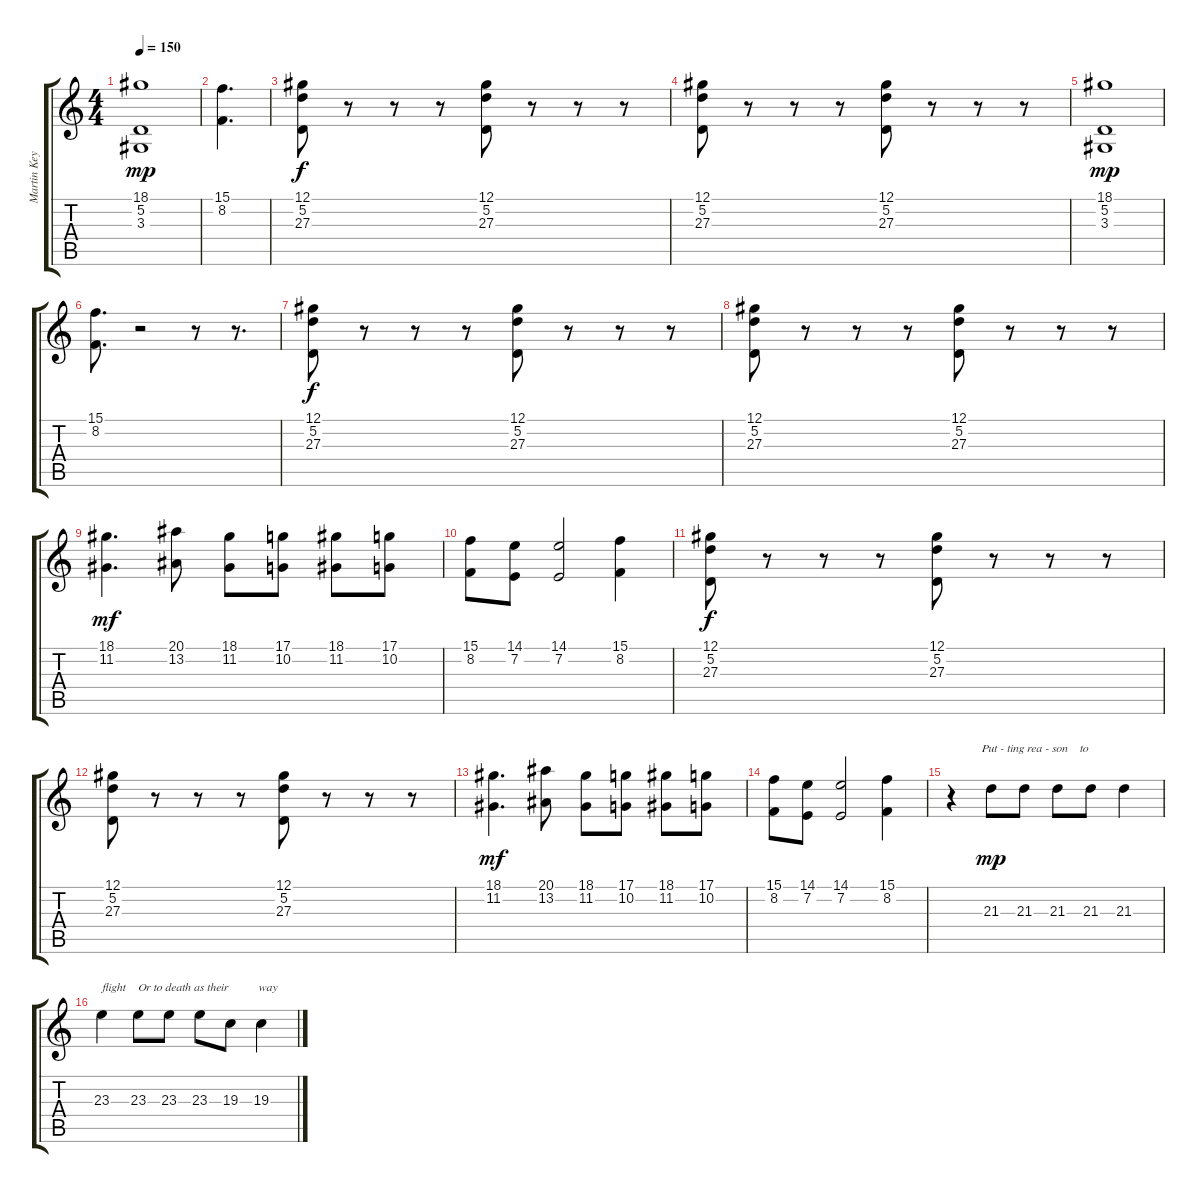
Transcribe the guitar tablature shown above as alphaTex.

\track ("Martin Keyboard1" "Martin Key") {instrument fx7echoes}
\staff {score tabs}
\tuning (D4 A3 F3 C3 G2 D2) {hide}
\ts (4 4)
\tempo 150
\clef g2
\ks c
(18.1 5.2 3.3).1{dy mp} |
(15.1 8.2).4{d} |
(12.1 5.2 27.3).8{dy f instrument pad4choir} r.8 r.8 r.8 (12.1 5.2 27.3).8 r.8 r.8 r.8 |
(12.1 5.2 27.3).8{instrument pad4choir} r.8 r.8 r.8 (12.1 5.2 27.3).8 r.8 r.8 r.8 |
(18.1 5.2 3.3).1{dy mp} |
(15.1 8.2).8{d} r.2 r.8 r.8{d} |
(12.1 5.2 27.3).8{dy f instrument pad4choir} r.8 r.8 r.8 (12.1 5.2 27.3).8 r.8 r.8 r.8 |
(12.1 5.2 27.3).8{instrument pad4choir} r.8 r.8 r.8 (12.1 5.2 27.3).8 r.8 r.8 r.8 |
(18.1 11.2).4{d dy mf instrument pad4choir} (20.1 13.2).8 (18.1 11.2).8 (17.1 10.2).8 (18.1 11.2).8 (17.1 10.2).8 |
(15.1 8.2).8 (14.1 7.2).8 (14.1 7.2).2 (15.1 8.2).4 |
(12.1 5.2 27.3).8{dy f instrument pad4choir} r.8 r.8 r.8 (12.1 5.2 27.3).8 r.8 r.8 r.8 |
(12.1 5.2 27.3).8{instrument pad4choir} r.8 r.8 r.8 (12.1 5.2 27.3).8 r.8 r.8 r.8 |
(18.1 11.2).4{d dy mf instrument pad4choir} (20.1 13.2).8 (18.1 11.2).8 (17.1 10.2).8 (18.1 11.2).8 (17.1 10.2).8 |
(15.1 8.2).8 (14.1 7.2).8 (14.1 7.2).2 (15.1 8.2).4 |
r.4{txt "          Put - ting rea - son    to "} 21.3.8{dy mp} 21.3.8 21.3.8 21.3.8 21.3.4 |
23.3.4{txt "flight"} 23.3.8{txt "Or to death as their          way"} 23.3.8 23.3.8 19.3.8 19.3.4
